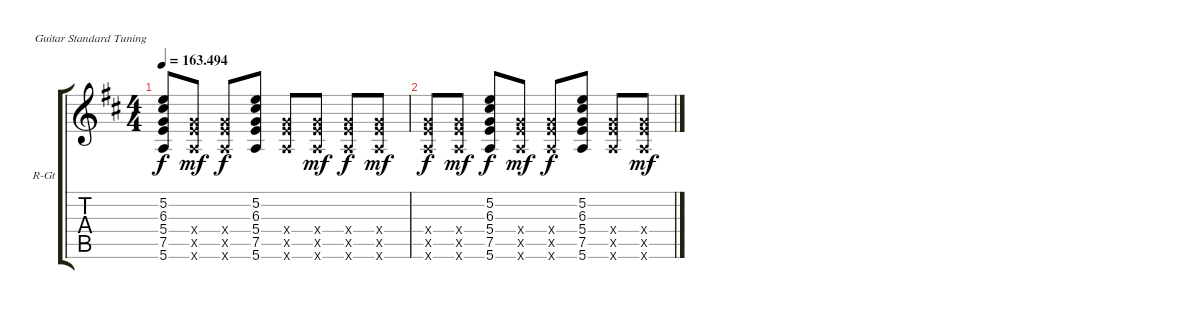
\bracketExtendMode groupsimilarinstruments
\firstSystemTrackNameOrientation horizontal
\otherSystemsTrackNameOrientation horizontal
\track ("Rhythm Guitar" "R-Gt") {instrument electricguitarclean}
\staff {score tabs}
\tuning (E4 B3 G3 D3 A2 E2)
\ts (4 4)
\tempo
163.494
\accidentals auto
\clef g2
\ottava regular
\simile none
\scale
0.5
\ks d
(5.2 6.3 5.4 7.5 5.6).8{dy f} (5.4{x} 7.5{x} 5.6{x}).8{dy mf} (5.4{x} 7.5{x} 5.6{x}).8{dy f} (5.2 6.3 5.4 7.5 5.6).8 (5.4{x} 7.5{x} 5.6{x}).8 (5.4{x} 7.5{x} 5.6{x}).8{dy mf} (5.4{x} 7.5{x} 5.6{x}).8{dy f} (5.4{x} 7.5{x} 5.6{x}).8{dy mf} |
\scale
0.5 (5.4{x} 7.5{x} 5.6{x}).8{dy f} (5.4{x} 7.5{x} 5.6{x}).8{dy mf} (5.2 6.3 5.4 7.5 5.6).8{dy f} (5.4{x} 7.5{x} 5.6{x}).8{dy mf} (5.4{x} 7.5{x} 5.6{x}).8{dy f} (5.2 6.3 5.4 7.5 5.6).8 (5.4{x} 7.5{x} 5.6{x}).8 (5.4{x} 7.5{x} 5.6{x}).8{dy mf}
